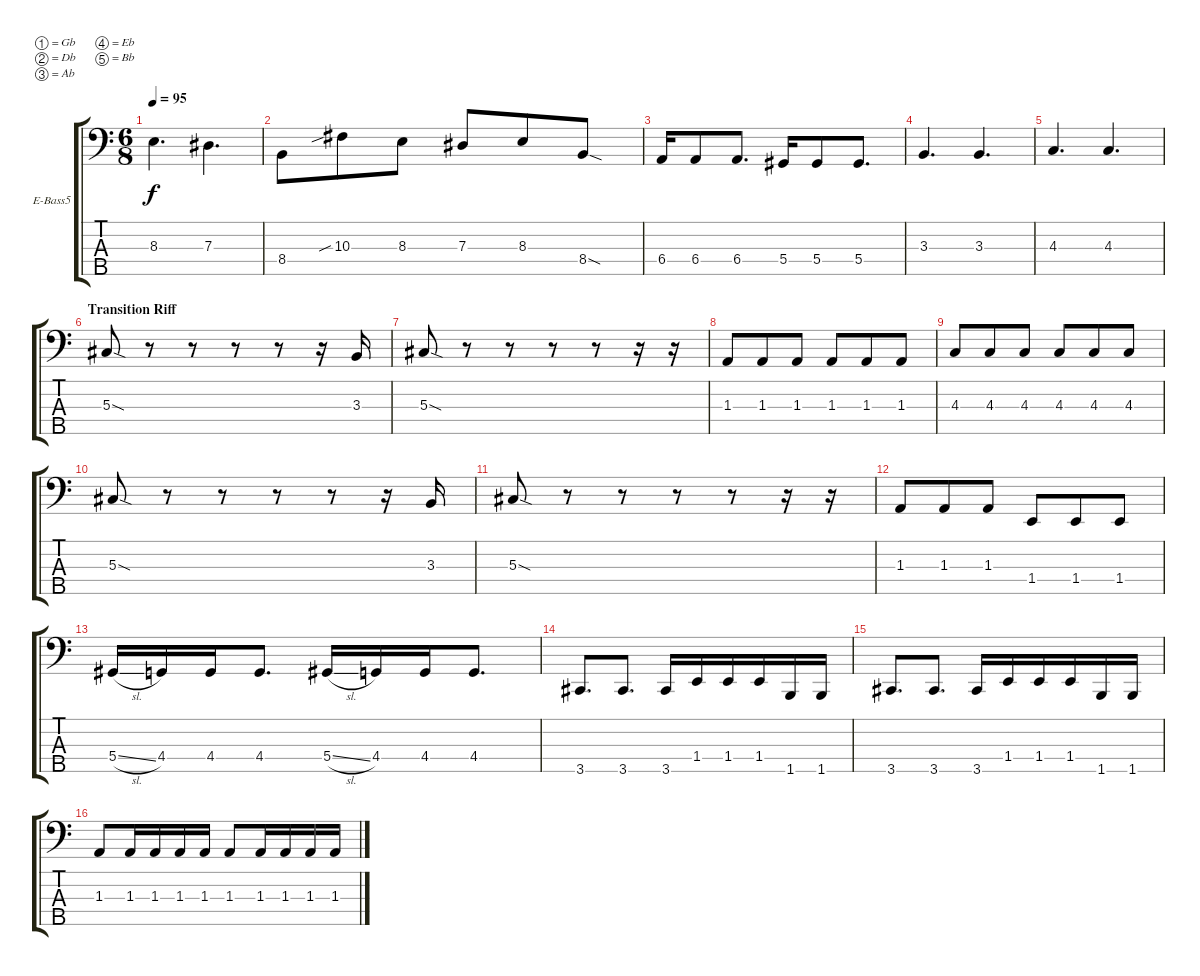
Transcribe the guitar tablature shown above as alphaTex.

\bracketExtendMode groupsimilarinstruments
\firstSystemTrackNameOrientation horizontal
\otherSystemsTrackNameOrientation horizontal
\track ("Electric Bass" "E-Bass5") {instrument electricbassfinger}
\staff {score tabs}
\tuning (Gb2 Db2 Ab1 Eb1 Bb0)
\ts (6 8)
\tempo 95
\clef f4
\ks c
8.3.4{d dy f} 7.3.4{d} |
8.4.8 10.3{sib}.8 8.3.8 7.3.8 8.3.8 8.4{sod}.8 |
6.4.16 6.4.8 6.4.8{d} 5.4.16 5.4.8 5.4.8{d} |
3.3.4{d} 3.3.4{d} |
4.3.4{d} 4.3.4{d} |
\section ("" "Transition Riff")
5.3{sod}.8 r.8 r.8 r.8 r.8 r.16 3.3.16 |
5.3{sod}.8 r.8 r.8 r.8 r.8 r.16 r.16 |
1.3.8 1.3.8 1.3.8 1.3.8 1.3.8 1.3.8 |
4.3.8 4.3.8 4.3.8 4.3.8 4.3.8 4.3.8 |
5.3{sod}.8 r.8 r.8 r.8 r.8 r.16 3.3.16 |
5.3{sod}.8 r.8 r.8 r.8 r.8 r.16 r.16 |
1.3.8 1.3.8 1.3.8 1.4.8 1.4.8 1.4.8 |
5.4{sl}.16 4.4.16 4.4.16 4.4.8{d} 5.4{sl}.16 4.4.16 4.4.16 4.4.8{d} |
3.5.8{d} 3.5.8{d} 3.5.16 1.4.16 1.4.16 1.4.16 1.5.16 1.5.16 |
3.5.8{d} 3.5.8{d} 3.5.16 1.4.16 1.4.16 1.4.16 1.5.16 1.5.16 |
1.3.8 1.3.16 1.3.16 1.3.16 1.3.16 1.3.8 1.3.16 1.3.16 1.3.16 1.3.16
